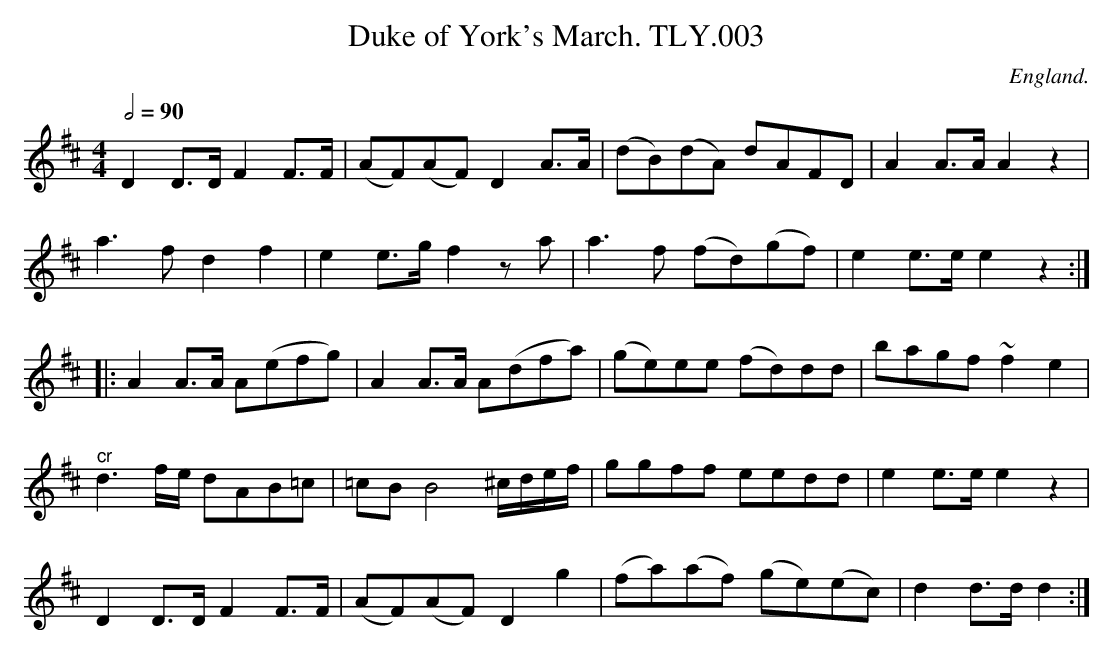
X:1
T:Duke of York's March. TLY.003
M:4/4
L:1/8
Q:1/2=90
O:England.
K:D
D2 D>D F2 F>F| (AF)(AF) D2 A>A|(dB)(dA) dAFD|A2A>A A2 z2|
a3f d2f2|e2 e>g f2za|a3f (fd)(gf)|e2 e>e e2 z2:|
|:A2 A>A A(efg)|A2A>A A(dfa)|(ge)ee (fd)dd|bagf ~f2e2|
"^cr"d3f/2e/2 dAB=c|=cB B4 ^c/2d/2e/2f/2|ggff eedd|e2 e>e e2 z2|
D2D>D F2 F>F| (AF)(AF) D2g2|(fa)(af) (ge)(ec)|d2d>dd2:|
